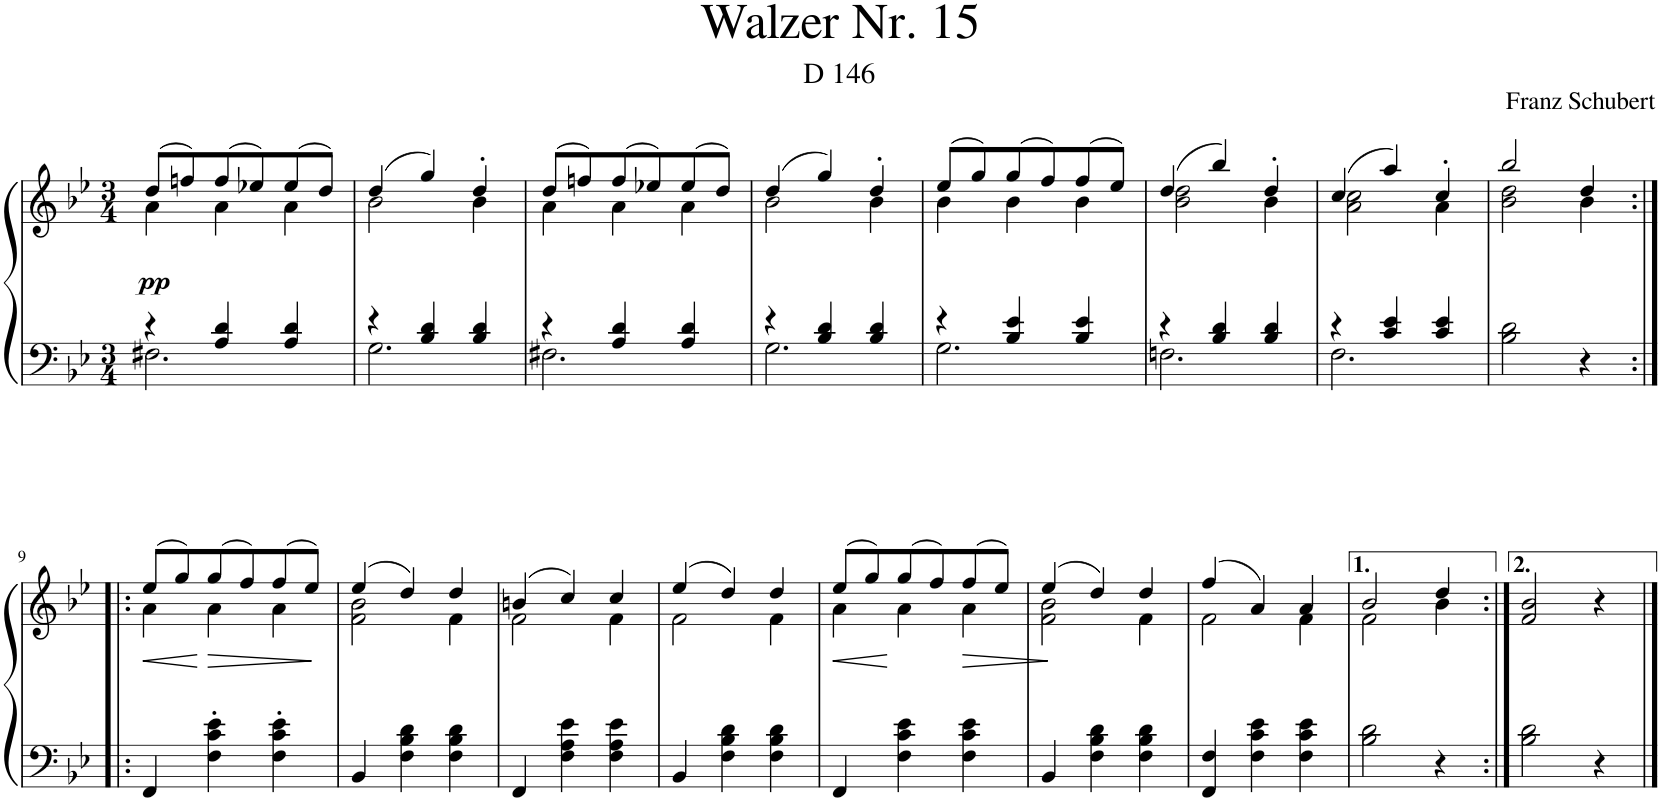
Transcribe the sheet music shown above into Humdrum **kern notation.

**kern	**kern	**dynam
*part1	*part1	*part1
*staff2	*staff1	*staff1/2
*I"Piano	*	*
*I'Pno.	*	*
*clefF4	*clefG2	*
*k[b-e-]	*k[b-e-]	*
*M3/4	*M3/4	*
=1	=1	=1
*^	*^	*
!	!	!	!	!LO:DY:b
4r	2.F#X\	(8dd/L	4a\	pp
.	.	8ffn/)	.	.
4A/ 4d/	.	(8ff/	4a\	.
.	.	8ee-X/)	.	.
4A/ 4d/	.	(8ee-/	4a\	.
.	.	8dd/J)	.	.
=2	=2	=2	=2	=2
4r	2.G\	(4dd/	2b-\	.
4B-/ 4d/	.	4gg/)	.	.
4B-/ 4d/	.	4dd'/	4b-\	.
=3	=3	=3	=3	=3
4r	2.F#X\	(8dd/L	4a\	.
.	.	8ffn/)	.	.
4A/ 4d/	.	(8ff/	4a\	.
.	.	8ee-X/)	.	.
4A/ 4d/	.	(8ee-/	4a\	.
.	.	8dd/J)	.	.
=4	=4	=4	=4	=4
4r	2.G\	(4dd/	2b-\	.
4B-/ 4d/	.	4gg/)	.	.
4B-/ 4d/	.	4dd'/	4b-\	.
=5	=5	=5	=5	=5
4r	2.G\	(8ee-/L	4b-\	.
.	.	8gg/)	.	.
4B-/ 4e-/	.	(8gg/	4b-\	.
.	.	8ff/)	.	.
4B-/ 4e-/	.	(8ff/	4b-\	.
.	.	8ee-/J)	.	.
=6	=6	=6	=6	=6
4r	2.Fn\	(4dd/	2b-\ 2dd\	.
4B-/ 4d/	.	4bb-/)	.	.
4B-/ 4d/	.	4dd'/	4b-\	.
=7	=7	=7	=7	=7
4r	2.F\	(4cc/	2a\ 2cc\	.
4c/ 4e-/	.	4aa/)	.	.
4c/ 4e-/	.	4cc'/	4a\	.
*v	*v	*	*	*
=8	=8	=8	=8
2B-\ 2d\	2bb-/	2b-\ 2dd\	.
4r	4dd/	4b-\	.
!!LO:LB:g=z	!!
=9:|!|:	=9:|!|:	=9:|!|:	=9:|!|:
!	!	!	!LO:HP:b
4FF/	(8ee-/L	4a\	<
.	8gg/)	.	.
!	!	!	!LO:HP:n=1:b
4F\' 4c\' 4e-\'	(8gg/	4a\	[ >
.	8ff/)	.	.
4F\' 4c\' 4e-\'	(8ff/	4a\	]
.	8ee-/J)	.	.
=10	=10	=10	=10
4BB-/	(4ee-/	2f\ 2b-\	.
4F\ 4B-\ 4d\	4dd/)	.	.
4F\ 4B-\ 4d\	4dd/	4f\	.
=11	=11	=11	=11
4FF/	(4bn/	2f\	.
4F\ 4A\ 4e-\	4cc/)	.	.
4F\ 4A\ 4e-\	4cc/	4f\	.
=12	=12	=12	=12
4BB-/	(4ee-/	2f\	.
4F\ 4B-\ 4d\	4dd/)	.	.
4F\ 4B-\ 4d\	4dd/	4f\	.
=13	=13	=13	=13
!	!	!	!LO:HP:b
4FF/	(8ee-/L	4a\	<
.	8gg/)	.	.
4F\ 4c\ 4e-\	(8gg/	4a\	[
.	8ff/)	.	.
!	!	!	!LO:HP:b
4F\ 4c\ 4e-\	(8ff/	4a\	>
.	8ee-/J)	.	.
*	*v	*v	*
.	.	]
=14	=14	=14
*	*^	*
4BB-/	(4ee-/	2f\ 2b-\	.
4F\ 4B-\ 4d\	4dd/)	.	.
4F\ 4B-\ 4d\	4dd/	4f\	.
=15	=15	=15	=15
4FF/ 4F/	(4ff/	2f\	.
4F\ 4c\ 4e-\	4a/)	.	.
4F\ 4c\ 4e-\	4a/	4f\	.
=16	=16	=16	=16
2B-\ 2d\	2b-/	2f\	.
4r	4dd/	4b-\	.
*	*v	*v	*
=17:|!	=17:|!	=17:|!
2B-\ 2d\	2f/ 2b-/	.
4r	4r	.
==	==	==
*-	*-	*-
